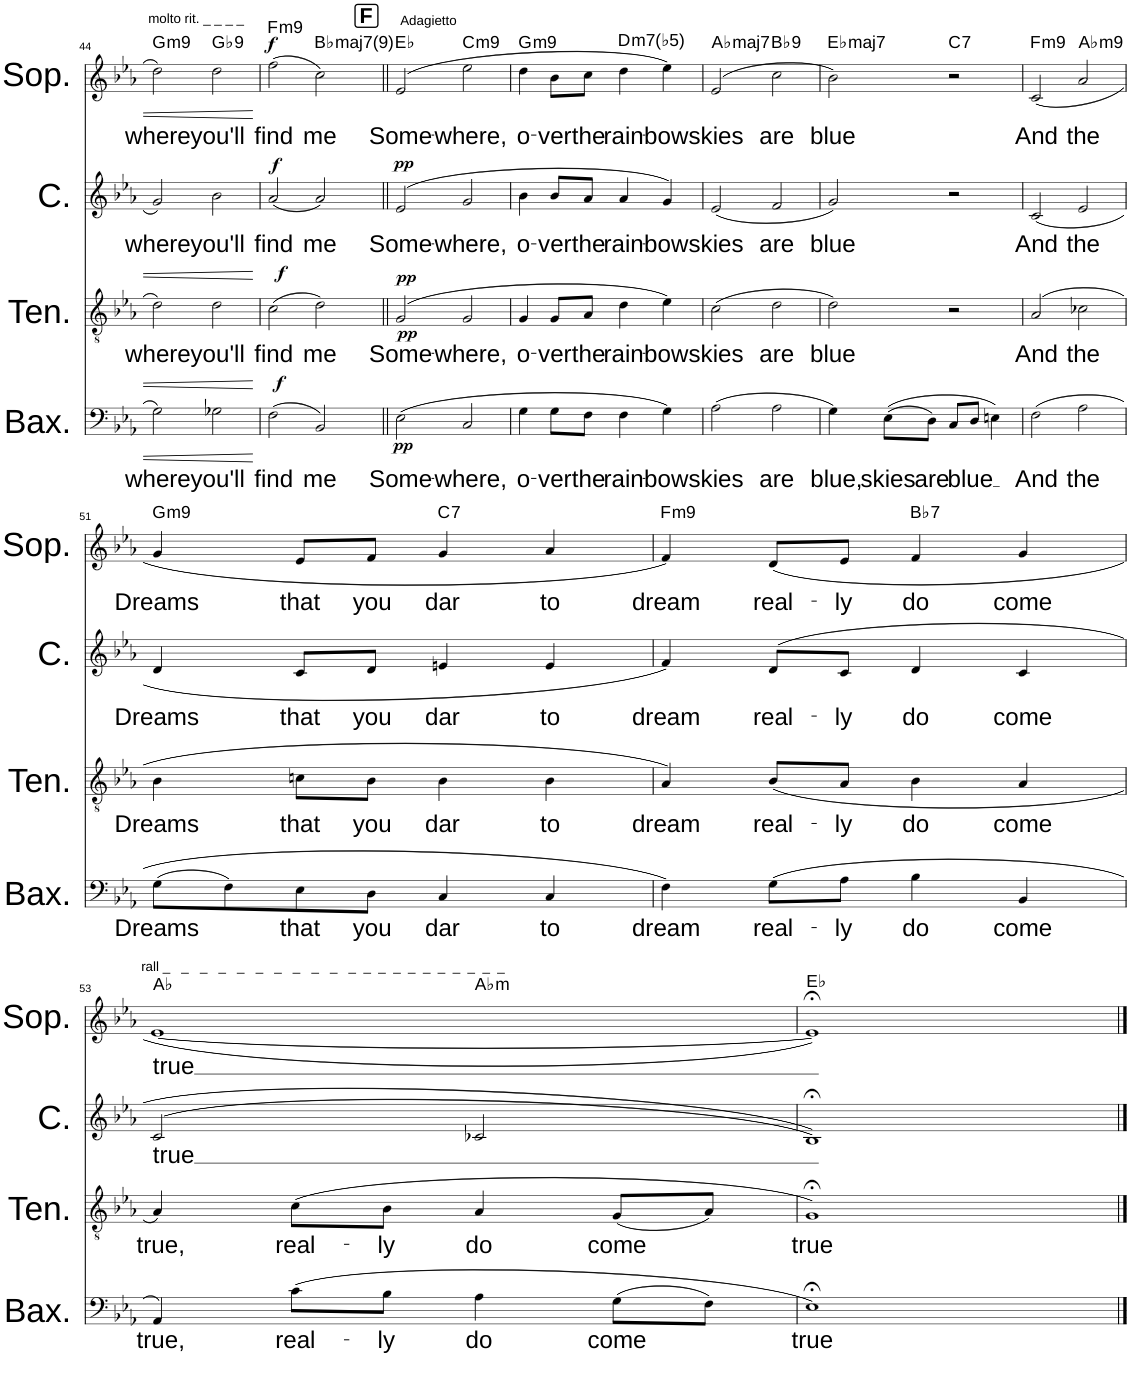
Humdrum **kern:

**kern	**text	**dynam	**kern	**text	**dynam	**kern	**text	**dynam	**kern	**text	**dynam	**harte
*part4	*part4	*part4	*part3	*part3	*part3	*part2	*part2	*part2	*part1	*part1	*part1	*part1
*staff4	*staff4	*staff4	*staff3	*staff3	*staff3	*staff2	*staff2	*staff2	*staff1	*staff1	*staff1	*
*I"Baixo	*	*	*I"Tenor	*	*	*I"Contralto	*	*	*I"Soprano	*	*	*
*I'Bax.	*	*	*I'Ten.	*	*	*I'C.	*	*	*I'Sop.	*	*	*
!!LO:PB:g=z
*clefF4	*	*	*clefGv2	*	*	*clefG2	*	*	*clefG2	*	*	*
*k[b-e-a-]	*	*	*k[b-e-a-]	*	*	*k[b-e-a-]	*	*	*k[b-e-a-]	*	*	*
*M4/4	*	*	*M4/4	*	*	*M4/4	*	*	*M4/4	*	*	*
=44	=44	=44	=44	=44	=44	=44	=44	=44	=44	=44	=44	=44
!	!	!	!	!	!	!	!	!	!LO:TX:a:t=molto rit. _ _ _ _	!	!	!
!	!LO:LY:b	!	!	!LO:LY:b	!	!	!LO:LY:b	!	!	!LO:LY:b	!	!LO:H:kt=m9
2G\	where	.	2d\	where	.	2g/	where	.	2dd\	where	.	G:min9
!	!LO:LY:b	!	!	!LO:LY:b	!	!	!LO:LY:b	!	!	!LO:LY:b	!	!LO:H:kt=9
2G-X\	you'll	.	2d\	you'll	.	2b-\	you'll	.	2dd\	you'll	.	Gb:9
=45	=45	=45	=45	=45	=45	=45	=45	=45	=45	=45	=45	=45
!	!LO:LY:b	!LO:DY:a	!	!LO:LY:b	!LO:DY:a	!	!LO:LY:b	!LO:DY:a	!	!LO:LY:b	!LO:DY:a	!LO:H:kt=m9
(2F\	find	f	(2c\	find	f	(2a-/	find	f	(2ff\	find	f	F:min9
!	!LO:LY:b	!	!	!LO:LY:b	!	!	!LO:LY:b	!	!	!LO:LY:b	!	!LO:H:kt=maj7
2BB-/)	me	.	2d\)	me	.	2a-/)	me	.	2cc\)	me	.	Bb:maj7(9)
!!LO:REH:place=s1:a:B:cj:fs=16:t=F
=46||	=46||	=46||	=46||	=46||	=46||	=46||	=46||	=46||	=46||	=46||	=46||	=46||
!	!	!	!	!	!	!	!	!	!LO:TX:a:t=Adagietto	!	!	!
!	!LO:LY:b	!LO:DY:b	!	!LO:LY:b	!LO:DY:b	!	!LO:LY:b	!	!	!LO:LY:b	!	!
!	!	!	!	!	!LO:DY:n=1:a	!	!	!LO:DY:a	!	!	!	!
(2E-\	Some-	pp	(2G/	Some-	pp pp	(2e-/	Some-	pp	(2e-/	Some-	.	Eb:maj
!	!LO:LY:b	!	!	!LO:LY:b	!	!	!LO:LY:b	!	!	!LO:LY:b	!	!LO:H:kt=m9
2C/	-where,	.	2G/	-where,	.	2g/	-where,	.	2ee-\	-where,	.	C:min9
=47	=47	=47	=47	=47	=47	=47	=47	=47	=47	=47	=47	=47
!	!LO:LY:b	!	!	!LO:LY:b	!	!	!LO:LY:b	!	!	!LO:LY:b	!	!LO:H:kt=m9
4G\	o-	.	4G/	o-	.	4b-\	o-	.	4dd\	o-	.	G:min9
!	!LO:LY:b	!	!	!LO:LY:b	!	!	!LO:LY:b	!	!	!LO:LY:b	!	!
8G\L	-ver	.	8G/L	-ver	.	8b-/L	-ver	.	8b-\L	-ver	.	.
!	!LO:LY:b	!	!	!LO:LY:b	!	!	!LO:LY:b	!	!	!LO:LY:b	!	!
8F\J	the	.	8A-/J	the	.	8a-/J	the	.	8cc\J	the	.	.
!	!LO:LY:b	!	!	!LO:LY:b	!	!	!LO:LY:b	!	!	!LO:LY:b	!	!LO:H:kt=m7(b5)
4F\	rain-	.	4d\	rain-	.	4a-/	rain-	.	4dd\	rain-	.	D:hdim7
!	!LO:LY:b	!	!	!LO:LY:b	!	!	!LO:LY:b	!	!	!LO:LY:b	!	!
4G\)	-bow	.	4e-\)	-bow	.	4g/)	-bow	.	4ee-\)	-bow	.	.
=48	=48	=48	=48	=48	=48	=48	=48	=48	=48	=48	=48	=48
!	!LO:LY:b	!	!	!LO:LY:b	!	!	!LO:LY:b	!	!	!LO:LY:b	!	!LO:H:kt=maj7
(2A-\	skies	.	(2c\	skies	.	(2e-/	skies	.	(2e-/	skies	.	Ab:maj7
!	!LO:LY:b	!	!	!LO:LY:b	!	!	!LO:LY:b	!	!	!LO:LY:b	!	!LO:H:kt=9
2A-\	are	.	2d\	are	.	2f/	are	.	2cc\	are	.	Bb:9
=49	=49	=49	=49	=49	=49	=49	=49	=49	=49	=49	=49	=49
!	!LO:LY:b	!	!	!LO:LY:b	!	!	!LO:LY:b	!	!	!LO:LY:b	!	!LO:H:kt=maj7
4G\)	blue,	.	2d\)	blue	.	2g/)	blue	.	2b-\)	blue	.	Eb:maj7
!	!LO:LY:b	!	!	!	!	!	!	!	!	!	!	!
((8E-\L	skies	.	.	.	.	.	.	.	.	.	.	.
!	!LO:LY:b	!	!	!	!	!	!	!	!	!	!	!
8D\J)	are	.	.	.	.	.	.	.	.	.	.	.
!	!LO:LY:b	!	!	!	!	!	!	!	!	!	!	!LO:H:kt=7
8C/L	blue	.	2r	.	.	2r	.	.	2r	.	.	C:7
8D/J	.	.	.	.	.	.	.	.	.	.	.	.
4En\)	.	.	.	.	.	.	.	.	.	.	.	.
=50	=50	=50	=50	=50	=50	=50	=50	=50	=50	=50	=50	=50
!	!LO:LY:b	!	!	!LO:LY:b	!	!	!LO:LY:b	!	!	!LO:LY:b	!	!LO:H:kt=m9
(2F\	And	.	(2A-/	And	.	(2c/	And	.	(2c/	And	.	F:min9
!	!LO:LY:b	!	!	!LO:LY:b	!	!	!LO:LY:b	!	!	!LO:LY:b	!	!LO:H:kt=m9
2A-\	the	.	2c-X\	the	.	2e-/	the	.	2a-/	the	.	Ab:min9
!!LO:LB:g=z
=51	=51	=51	=51	=51	=51	=51	=51	=51	=51	=51	=51	=51
!	!LO:LY:b	!	!	!LO:LY:b	!	!	!LO:LY:b	!	!	!LO:LY:b	!	!LO:H:kt=m9
(8G\L	Dreams	.	4B-\	Dreams	.	4d/	Dreams	.	4g/	Dreams	.	G:min9
8F\)	.	.	.	.	.	.	.	.	.	.	.	.
!	!LO:LY:b	!	!	!LO:LY:b	!	!	!LO:LY:b	!	!	!LO:LY:b	!	!
8E-\	that	.	8cn\L	that	.	8c/L	that	.	8e-/L	that	.	.
!	!LO:LY:b	!	!	!LO:LY:b	!	!	!LO:LY:b	!	!	!LO:LY:b	!	!
8D\J	you	.	8B-\J	you	.	8d/J	you	.	8f/J	you	.	.
!	!LO:LY:b	!	!	!LO:LY:b	!	!	!LO:LY:b	!	!	!LO:LY:b	!	!LO:H:kt=7
4C/	dar	.	4B-\	dar	.	4en/	dar	.	4g/	dar	.	C:7
!	!LO:LY:b	!	!	!LO:LY:b	!	!	!LO:LY:b	!	!	!LO:LY:b	!	!
4C/	to	.	4B-\	to	.	4e/	to	.	4a-/	to	.	.
=52	=52	=52	=52	=52	=52	=52	=52	=52	=52	=52	=52	=52
!	!LO:LY:b	!	!	!LO:LY:b	!	!	!LO:LY:b	!	!	!LO:LY:b	!	!LO:H:kt=m9
4F\)	dream	.	4A-/)	dream	.	4f/)	dream	.	4f/)	dream	.	F:min9
!	!LO:LY:b	!	!	!LO:LY:b	!	!	!LO:LY:b	!	!	!LO:LY:b	!	!
(8G\L	real-	.	(<8B-/L	real-	.	(>8d/L	real-	.	(<8d/L	real-	.	.
!	!LO:LY:b	!	!	!LO:LY:b	!	!	!LO:LY:b	!	!	!LO:LY:b	!	!
8A-\J	-ly	.	8A-/J	-ly	.	8c/J	-ly	.	8e-/J	-ly	.	.
!	!LO:LY:b	!	!	!LO:LY:b	!	!	!LO:LY:b	!	!	!LO:LY:b	!	!LO:H:kt=7
4B-\	do	.	4B-\	do	.	4d/	do	.	4f/	do	.	Bb:7
!	!LO:LY:b	!	!	!LO:LY:b	!	!	!LO:LY:b	!	!	!LO:LY:b	!	!
4BB-/	come	.	4A-/	come	.	4c/	come	.	4g/	come	.	.
!!LO:LB:g=z
=53	=53	=53	=53	=53	=53	=53	=53	=53	=53	=53	=53	=53
!	!	!	!	!	!	!	!	!	!LO:TX:a:t=rall _   _   _   _   _   _   _   _   _   _   _  _  _  _  _  _  _  _  _  _  _	!	!	!
!	!LO:LY:b	!	!	!LO:LY:b	!	!	!LO:LY:b	!	!	!LO:LY:b	!	!
*	*	*	*	*	*	*	*	*	*^	*	*	*
4AA-/)	true,	.	4A-/)	true,	.	(>2c/	true	.	[1e-	2ryy	true	.	Ab:maj
!	!LO:LY:b	!	!	!LO:LY:b	!	!	!	!	!	!	!	!	!
(8c\L	real-	.	(8c\L	real-	.	.	.	.	.	.	.	.	.
!	!LO:LY:b	!	!	!LO:LY:b	!	!	!	!	!	!	!	!	!
8B-\J	-ly	.	8B-\J	-ly	.	.	.	.	.	.	.	.	.
!	!LO:LY:b	!	!	!LO:LY:b	!	!	!	!	!	!	!	!	!LO:H:kt=m
4A-\	do	.	4A-/	do	.	2c-X/	.	.	.	2ryy	.	.	Ab:min
!	!LO:LY:b	!	!	!LO:LY:b	!	!	!	!	!	!	!	!	!
(8G\L	come	.	(8G/L	come	.	.	.	.	.	.	.	.	.
8F\J)	.	.	8A-/J)	.	.	.	.	.	.	.	.	.	.
=54	=54	=54	=54	=54	=54	=54	=54	=54	=54	=54	=54	=54	=54
!	!LO:LY:b	!	!	!LO:LY:b	!	!	!	!	!	!	!	!	!
*	*	*	*	*	*	*	*	*	*v	*v	*	*	*
1E-;<)	true	.	1G;<)	true	.	1B-;<))	.	.	1e-;<])	.	.	Eb:maj
==	==	==	==	==	==	==	==	==	==	==	==	==
*-	*-	*-	*-	*-	*-	*-	*-	*-	*-	*-	*-	*-
